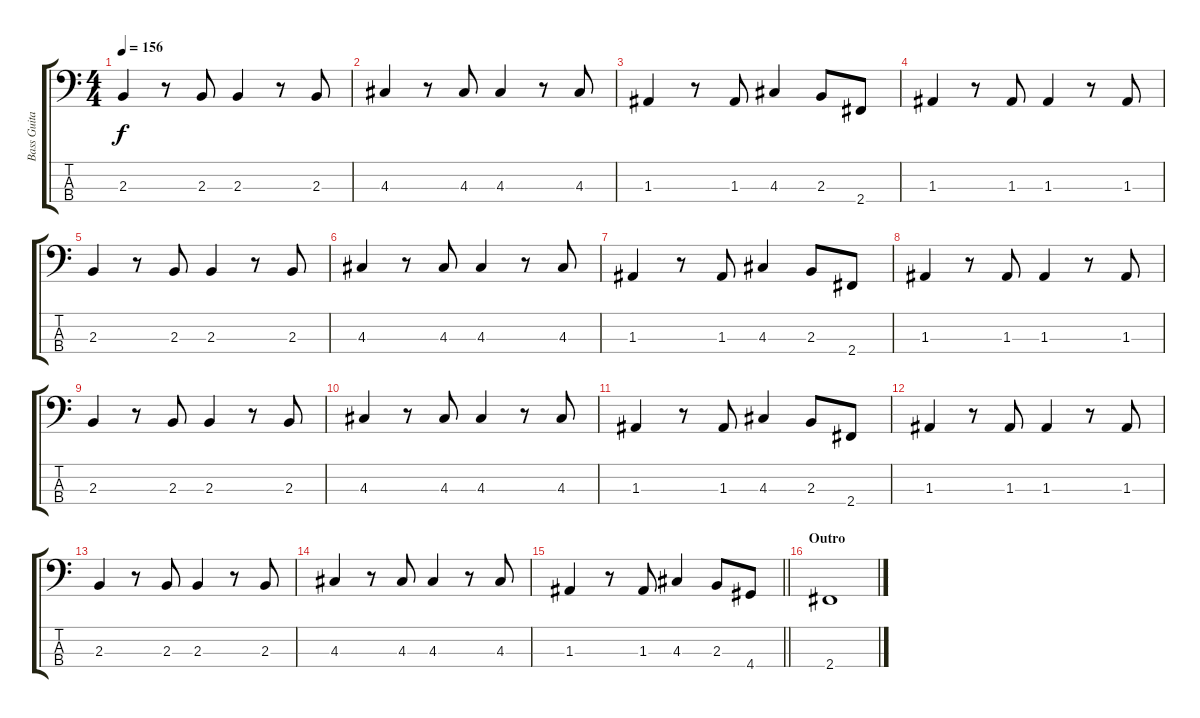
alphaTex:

\track ("Bass Guitar" "Bass Guita") {instrument electricbassfinger}
\staff {score tabs}
\tuning (G2 D2 A1 E1) {hide}
\ts (4 4)
\tempo 156
\clef f4
\ks c
2.3.4{dy f} r.8 2.3.8 2.3.4 r.8 2.3.8 |
4.3.4 r.8 4.3.8 4.3.4 r.8 4.3.8 |
1.3.4 r.8 1.3.8 4.3.4 2.3.8 2.4.8 |
1.3.4 r.8 1.3.8 1.3.4 r.8 1.3.8 |
2.3.4 r.8 2.3.8 2.3.4 r.8 2.3.8 |
4.3.4 r.8 4.3.8 4.3.4 r.8 4.3.8 |
1.3.4 r.8 1.3.8 4.3.4 2.3.8 2.4.8 |
1.3.4 r.8 1.3.8 1.3.4 r.8 1.3.8 |
2.3.4 r.8 2.3.8 2.3.4 r.8 2.3.8 |
4.3.4 r.8 4.3.8 4.3.4 r.8 4.3.8 |
1.3.4 r.8 1.3.8 4.3.4 2.3.8 2.4.8 |
1.3.4 r.8 1.3.8 1.3.4 r.8 1.3.8 |
2.3.4 r.8 2.3.8 2.3.4 r.8 2.3.8 |
4.3.4 r.8 4.3.8 4.3.4 r.8 4.3.8 |
\barLineRight lightlight
1.3.4 r.8 1.3.8 4.3.4 2.3.8 4.4.8 |
\section ("" "Outro")
2.4.1
